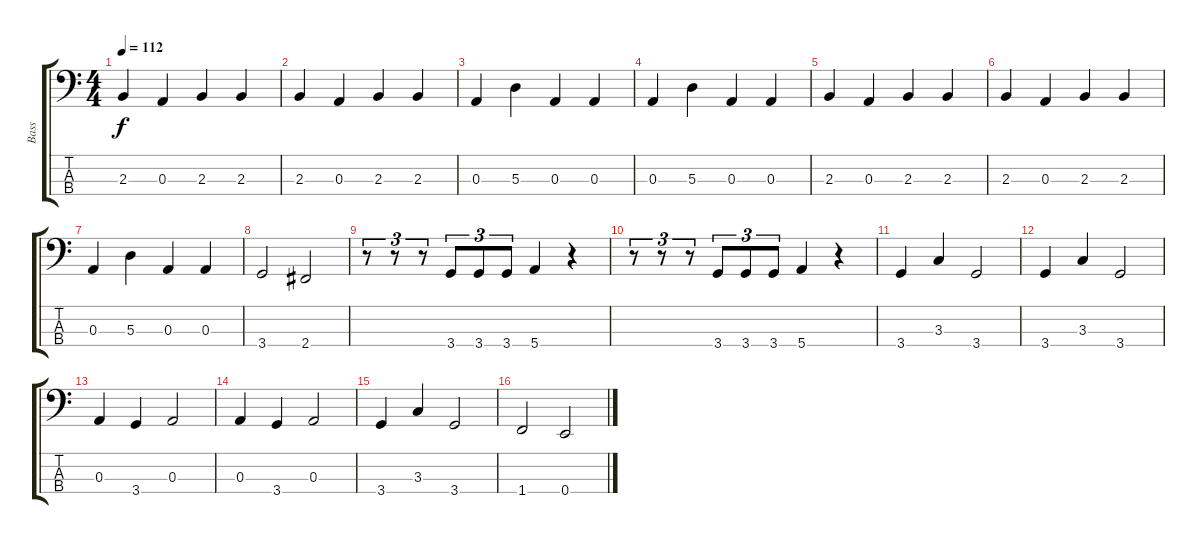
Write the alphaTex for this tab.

\track ("Bass" "Bass") {instrument electricbasspick}
\staff {score tabs}
\tuning (G2 D2 A1 E1) {hide}
\ts (4 4)
\tempo 112
\clef f4
\ks c
2.3.4{dy f} 0.3.4 2.3.4 2.3.4 |
2.3.4 0.3.4 2.3.4 2.3.4 |
0.3.4 5.3.4 0.3.4 0.3.4 |
0.3.4 5.3.4 0.3.4 0.3.4 |
2.3.4 0.3.4 2.3.4 2.3.4 |
2.3.4 0.3.4 2.3.4 2.3.4 |
0.3.4 5.3.4 0.3.4 0.3.4 |
3.4.2 2.4.2 |
r.8{tu (3 2)} r.8{tu (3 2)} r.8{tu (3 2)} 3.4.8{tu (3 2)} 3.4.8{tu (3 2)} 3.4.8{tu (3 2)} 5.4.4 r.4 |
r.8{tu (3 2)} r.8{tu (3 2)} r.8{tu (3 2)} 3.4.8{tu (3 2)} 3.4.8{tu (3 2)} 3.4.8{tu (3 2)} 5.4.4 r.4 |
3.4.4 3.3.4 3.4.2 |
3.4.4 3.3.4 3.4.2 |
0.3.4 3.4.4 0.3.2 |
0.3.4 3.4.4 0.3.2 |
3.4.4 3.3.4 3.4.2 |
1.4.2 0.4.2
